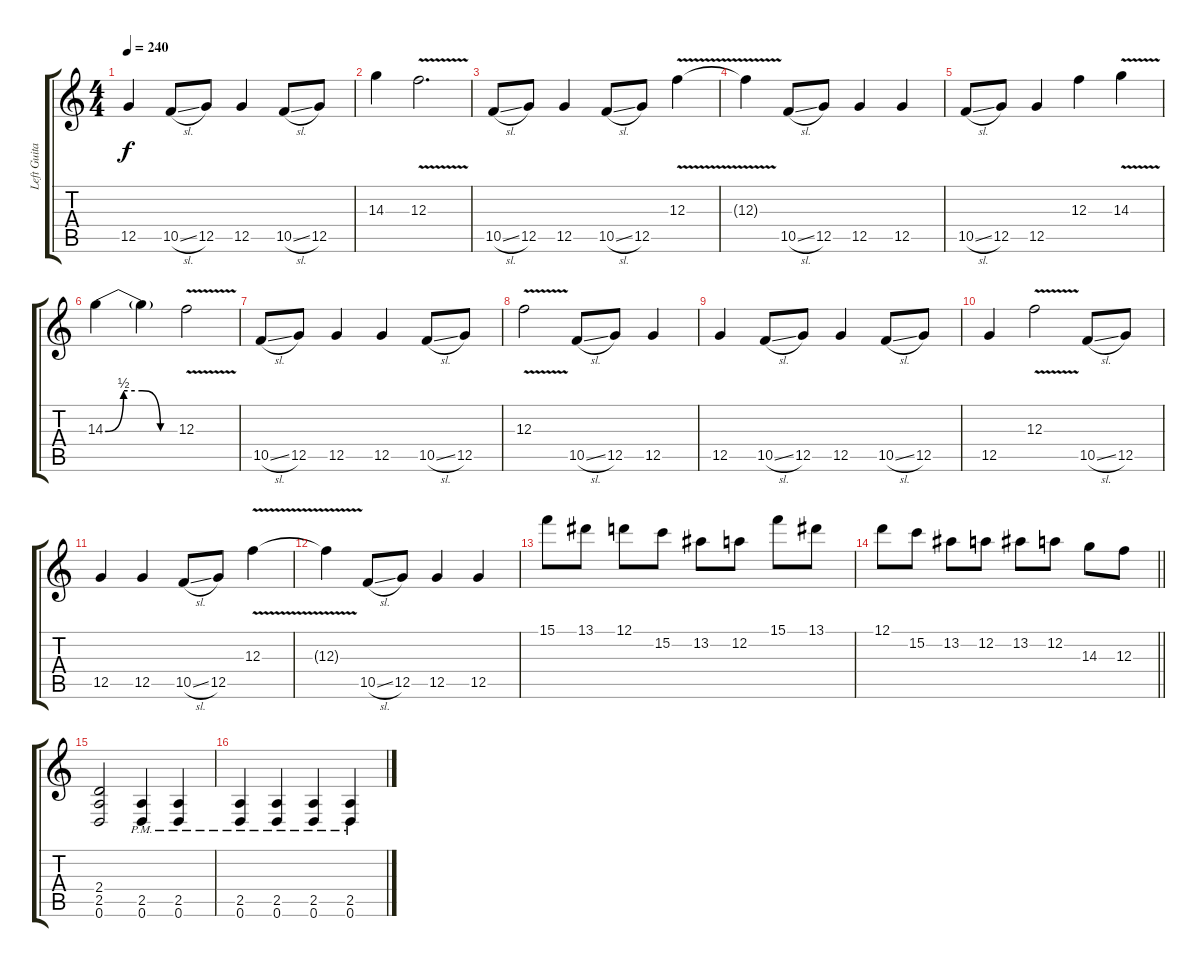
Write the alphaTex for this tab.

\track ("Left Guitar" "Left Guita") {instrument distortionguitar}
\staff {score tabs}
\tuning (D4 A3 F3 C3 G2 D2) {hide}
\ts (4 4)
\tempo 240
\clef g2
\ks c
12.5.4{dy f} 10.5{sl}.8 12.5.8 12.5.4 10.5{sl}.8 12.5.8 |
14.3.4 12.3{v}.2{d} |
10.5{sl}.8 12.5.8 12.5.4 10.5{sl}.8 12.5.8 12.3{v}.4 |
12.3{t}.4 10.5{sl}.8 12.5.8 12.5.4 12.5.4 |
10.5{sl}.8 12.5.8 12.5.4 12.3.4 14.3{v}.4 |
14.3{be (custom 0 0 15 2 30 2 45 0 60 0)}.4 14.3{t}.4 12.3{v}.2 |
10.5{sl}.8 12.5.8 12.5.4 12.5.4 10.5{sl}.8 12.5.8 |
12.3{v}.2 10.5{sl}.8 12.5.8 12.5.4 |
12.5.4 10.5{sl}.8 12.5.8 12.5.4 10.5{sl}.8 12.5.8 |
12.5.4 12.3{v}.2 10.5{sl}.8 12.5.8 |
12.5.4 12.5.4 10.5{sl}.8 12.5.8 12.3{v}.4 |
12.3{t}.4 10.5{sl}.8 12.5.8 12.5.4 12.5.4 |
15.1.8 13.1.8 12.1.8 15.2.8 13.2.8 12.2.8 15.1.8 13.1.8 |
\barLineRight lightlight
12.1.8 15.2.8 13.2.8 12.2.8 13.2.8 12.2.8 14.3.8 12.3.8 |
\section ("" "")
(2.4 2.5 0.6).2 (2.5{pm} 0.6{pm}).4 (2.5{pm} 0.6{pm}).4 |
(2.5{pm} 0.6{pm}).4 (2.5{pm} 0.6{pm}).4 (2.5{pm} 0.6{pm}).4 (2.5{pm} 0.6{pm}).4
